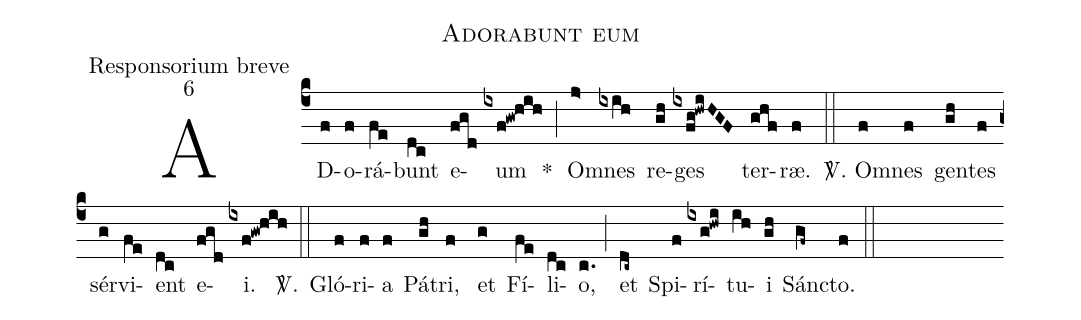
name:Adorabunt eum;
office-part:Responsorium breve;
mode:6;
%%
(c4) AD(f)o(f)rá(fe)bunt(dc) e(fgd)um(ixf!gw!hih) *(;) Om(j>)nes(ixih) re(gh)ges(ixfg!hwiHGF) ter(ghf)ræ.(f)
(::)<sp>V/</sp>. Om(f)nes(f) gen(gh)tes(f) sér(g)vi(fe)ent(dc) e(fgd)i.(ixf!gw!hih)
 <sp>V/</sp>.(::) Gló-(f)ri-(f)a(f) Pá(gh)tri, (f) et(g) Fí(fe)li(dc)o,(c.) (;) et(dc~) Spi-(f)rí-(ixg!hwi)tu-(ih)i(gh) Sánc(gf~)to.(f) (::)
